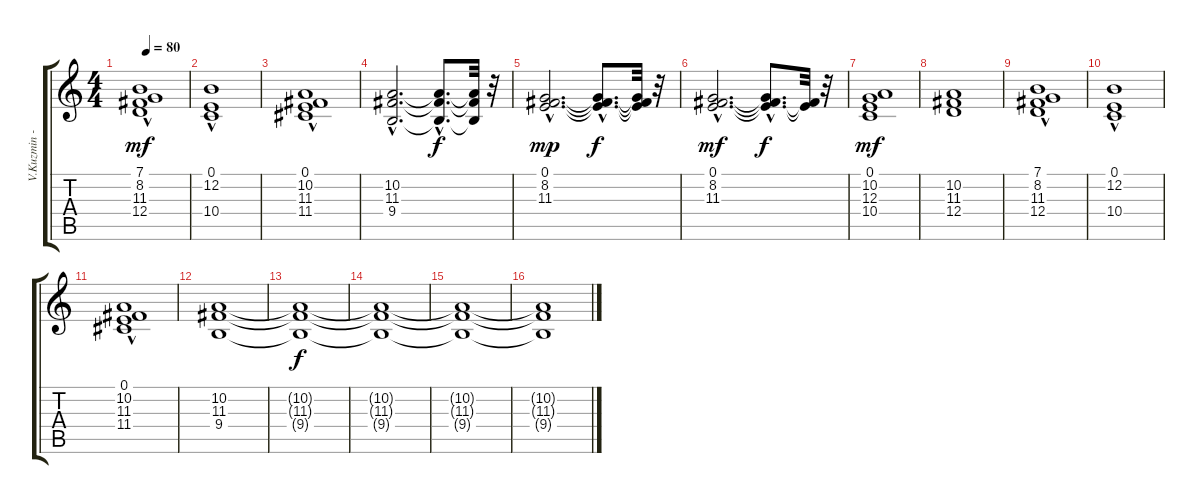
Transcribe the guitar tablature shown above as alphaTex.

\track ("V.Kuzmin - I'll Never Forget You" "V.Kuzmin -") {instrument synthstrings2}
\staff {score tabs}
\tuning (E4 B3 G3 D3 A2 E2) {hide}
\ts (4 4)
\tempo 80
\clef g2
\ks c
(7.1{hac} 8.2 11.3 12.4).1{dy mf} |
(0.1 12.2{hac} 10.4).1 |
(0.1{hac} 10.2 11.3 11.4).1 |
(10.2{hac} 11.3{hac} 9.4{hac}).2{d} (10.2{hac t} 11.3{hac t} 9.4{hac t}).8{d dy f} (10.2{t} 11.3{t} 9.4{t}).32 r.32 |
(0.1{hac} 8.2{hac} 11.3{hac}).2{d dy mp} (0.1{hac t} 8.2{hac t} 11.3{hac t}).8{d dy f} (0.1{t} 8.2{t} 11.3{t}).32 r.32 |
(0.1{hac} 8.2{hac} 11.3{hac}).2{d dy mf} (0.1{hac t} 8.2{hac t} 11.3{hac t}).8{d dy f} (0.1{t} 11.3{t}).32 r.32 |
(0.1 10.2 12.3 10.4).1{dy mf} |
(10.2 11.3 12.4).1 |
(7.1{hac} 8.2 11.3 12.4).1 |
(0.1 12.2{hac} 10.4).1 |
(0.1{hac} 10.2 11.3 11.4).1 |
(10.2 11.3 9.4).1 |
(10.2{t} 11.3{t} 9.4{t}).1{dy f} |
(10.2{t} 11.3{t} 9.4{t}).1 |
(10.2{t} 11.3{t} 9.4{t}).1 |
(10.2{t} 11.3{t} 9.4{t}).1
